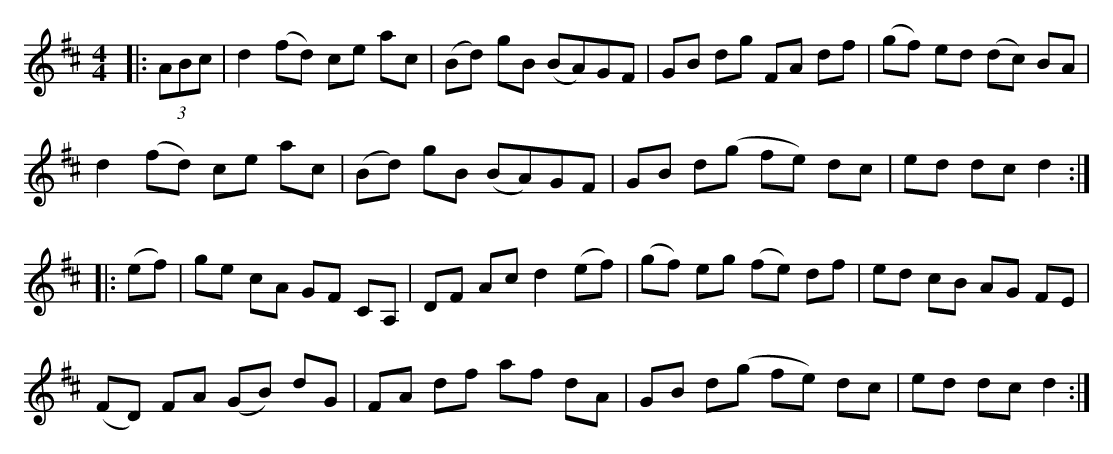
X:1
M:4/4
K:D
|:(3 ABc|d2 (fd) ce ac|(Bd) gB (BA)GF|GB dg FA df|(gf) ed (dc) BA|
d2 (fd) ce ac|(Bd) gB (BA)GF|GB d(g fe) dc|ed dc d2:|
|:(ef)|ge cA GF CA,|DF Ac d2 (ef)|(gf) eg (fe) df|ed cB AG FE|
(FD) FA (GB) dG|FA df af dA|GB d(g fe) dc|ed dc d2:|
